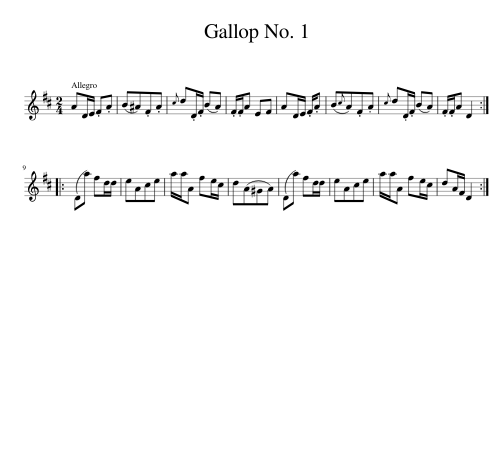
X:1
L:1/8
M:2/4
I:linebreak $
K:D
V:1 treble
V:1
 AD/E/ .F.A | (B^A).F.A |{c} d.D/.F/ (BA) | .F/.F/A EF | AD/E/ .F/.A | %5
 (B{c}A).F.A |{c} d.D/.F/ (BA) | .F/.F/A D2 ::$ (Da) fd/d/ | eAce | %10
 a/a/A fe/c/ | d(A^GA) | (Da) fd/d/ | eAce | a/a/A fe/c/ | %15
 dA/F/ D2 :| %16
